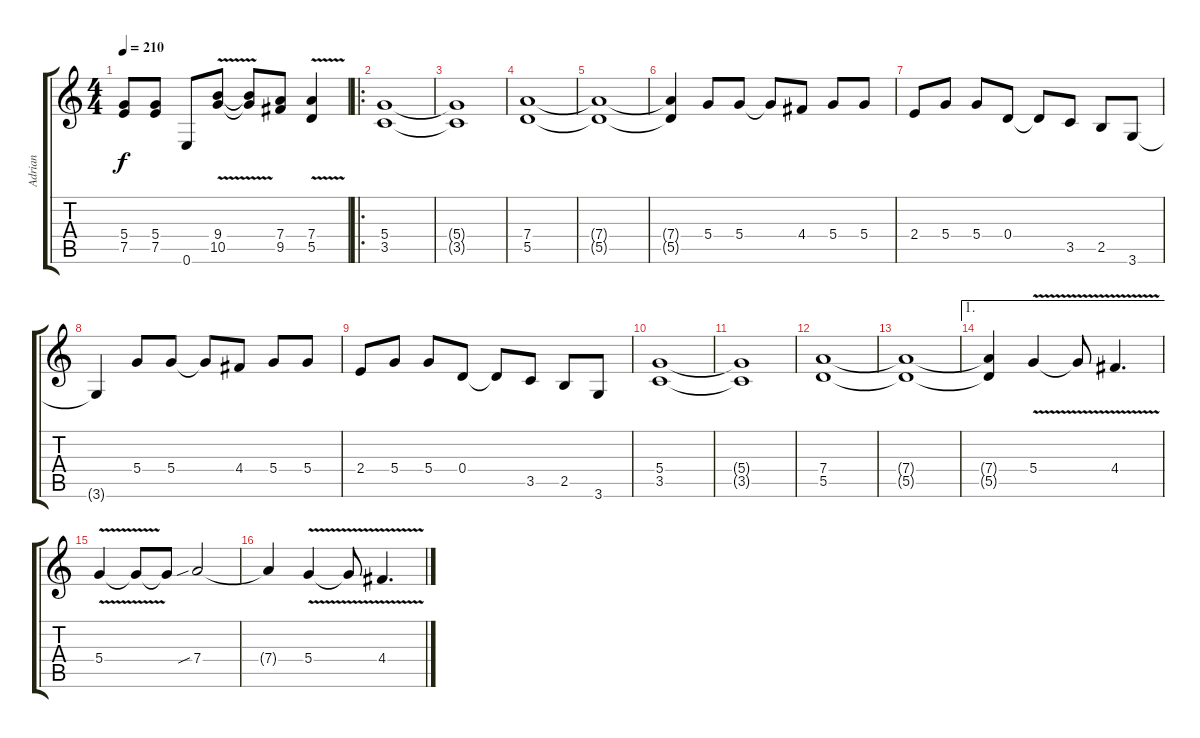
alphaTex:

\track ("Adrian" "Adrian") {instrument distortionguitar}
\staff {score tabs}
\tuning (E4 B3 G3 D3 A2 E2) {hide}
\ts (4 4)
\tempo 210
\clef g2
\ks c
(5.4 7.5).8{dy f} (5.4 7.5).8 0.6.8 (9.4 10.5{v}).8 (9.4{t} 10.5{t}).8 (7.4 9.5).8 (7.4{v} 5.5).4 |
\ro
(5.4 3.5).1 |
(5.4{t} 3.5{t}).1 |
(7.4 5.5).1 |
(7.4{t} 5.5{t}).1 |
(7.4{t} 5.5{t}).4 5.4.8 5.4.8 5.4{t}.8 4.4.8 5.4.8 5.4.8 |
2.4.8 5.4.8 5.4.8 0.4.8 0.4{t}.8 3.5.8 2.5.8 3.6.8 |
3.6{t}.4 5.4.8 5.4.8 5.4{t}.8 4.4.8 5.4.8 5.4.8 |
2.4.8 5.4.8 5.4.8 0.4.8 0.4{t}.8 3.5.8 2.5.8 3.6.8 |
(5.4 3.5).1 |
(5.4{t} 3.5{t}).1 |
(7.4 5.5).1 |
(7.4{t} 5.5{t}).1 |
\ae 1
(7.4{t} 5.5{t}).4 5.4{v}.4 5.4{t}.8 4.4{v}.4{d} |
5.4{v}.4 5.4{t}.8 5.4{t}.8 7.4{sib}.2 |
7.4{t}.4 5.4{v}.4 5.4{t}.8 4.4{v}.4{d}
